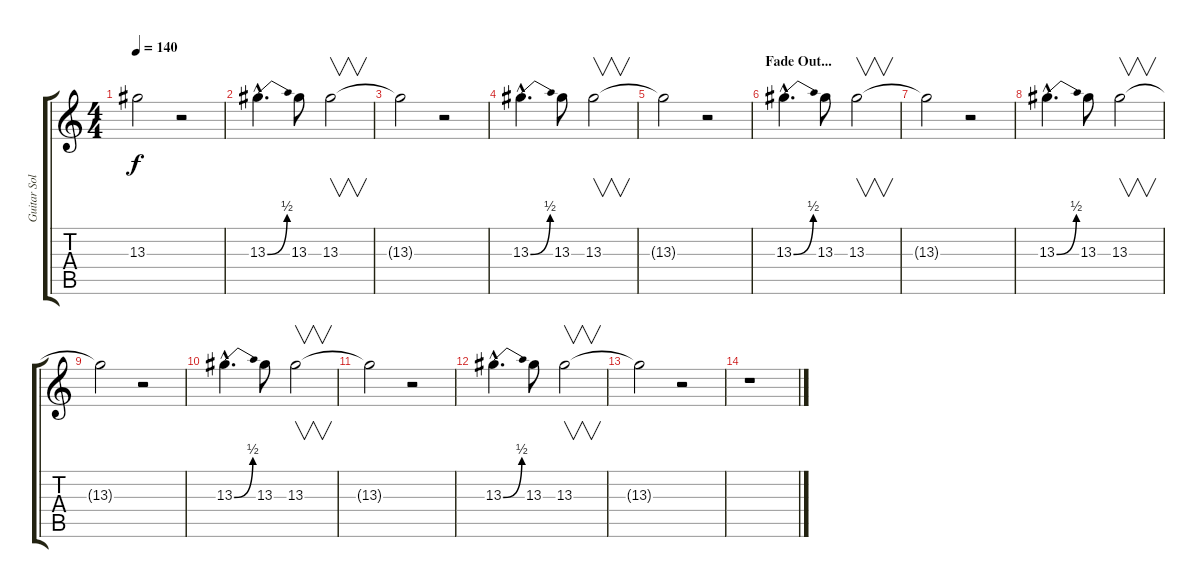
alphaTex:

\track ("Guitar Solo2" "Guitar Sol") {instrument overdrivenguitar}
\staff {score tabs}
\tuning (E4 B3 G3 D3 A2 E2) {hide}
\ts (4 4)
\tempo 140
\clef g2
\ks c
13.3{t}.2{dy f} r.2 |
13.3{be (bend 0 0 60 2) hac}.4{d} 13.3.8 13.3.2{v} |
13.3{t}.2 r.2 |
13.3{be (bend 0 0 60 2) hac}.4{d} 13.3.8 13.3.2{v} |
13.3{t}.2 r.2 |
\section ("" "Fade Out...")
13.3{be (bend 0 0 60 2) hac}.4{d} 13.3.8 13.3.2{v} |
13.3{t}.2 r.2 |
13.3{be (bend 0 0 60 2) hac}.4{d} 13.3.8 13.3.2{v} |
13.3{t}.2 r.2 |
13.3{be (bend 0 0 60 2) hac}.4{d} 13.3.8 13.3.2{v} |
13.3{t}.2 r.2 |
13.3{be (bend 0 0 60 2) hac}.4{d} 13.3.8 13.3.2{v} |
13.3{t}.2 r.2 |
r.1
